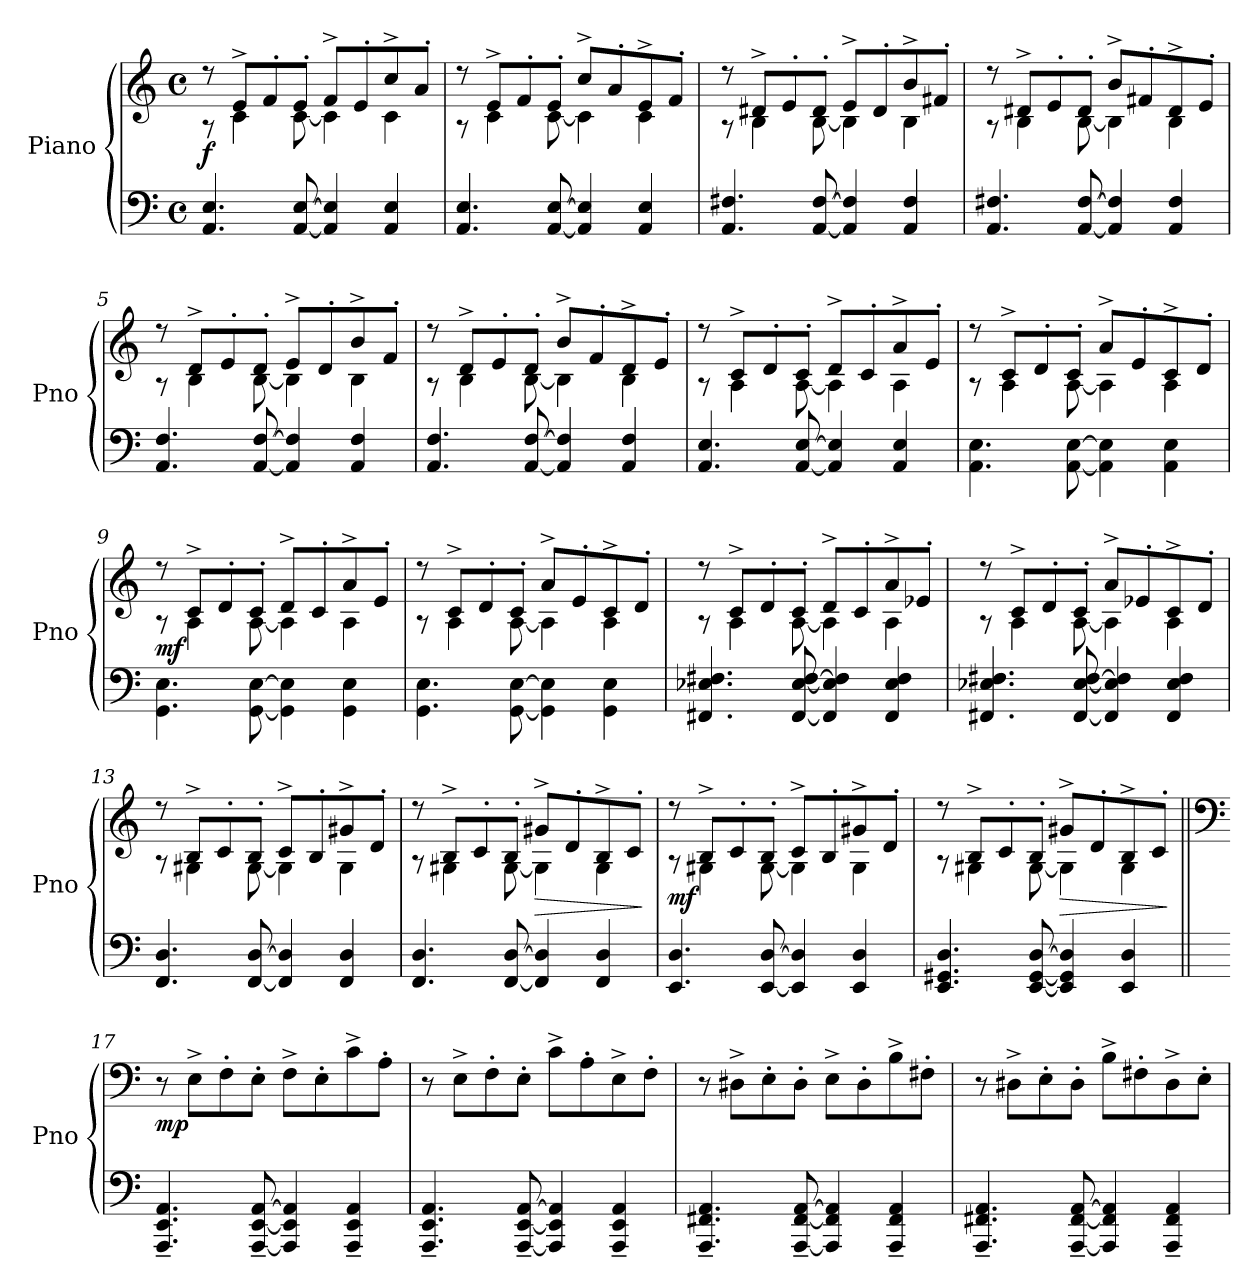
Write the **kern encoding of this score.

**kern	**kern	**dynam
*part1	*part1	*part1
*staff2	*staff1	*staff1/2
*I"Piano	*	*
*I'Pno	*	*
*clefF4	*clefG2	*
*k[]	*k[]	*
*M4/4	*M4/4	*
*met(c)	*met(c)	*
*MM136	*MM136	*
=1	=1	=1
*	*^	*
!	!	!	!LO:DY:b
4.AA/ 4.E/	8r	8r	f
.	8e^/L	4c\	.
.	8f'/	.	.
[8AA/ [8E/	8e'/J	[8c\	.
4AA/] 4E/]	8f^/L	4c\]	.
.	8e'/	.	.
4AA/ 4E/	8cc^/	4c\	.
.	8a'/J	.	.
=2	=2	=2	=2
4.AA/ 4.E/	8r	8r	.
.	8e^/L	4c\	.
.	8f'/	.	.
[8AA/ [8E/	8e'/J	[8c\	.
4AA/] 4E/]	8cc^/L	4c\]	.
.	8a'/	.	.
4AA/ 4E/	8e^/	4c\	.
.	8f'/J	.	.
=3	=3	=3	=3
4.AA/ 4.F#X/	8r	8r	.
.	8d#X^/L	4B\	.
.	8e'/	.	.
[8AA/ [8F#/	8d#'/J	[8B\	.
4AA/] 4F#/]	8e^/L	4B\]	.
.	8d#'/	.	.
4AA/ 4F#/	8b^/	4B\	.
.	8f#X'/J	.	.
=4	=4	=4	=4
4.AA/ 4.F#X/	8r	8r	.
.	8d#X^/L	4B\	.
.	8e'/	.	.
[8AA/ [8F#/	8d#'/J	[8B\	.
4AA/] 4F#/]	8b^/L	4B\]	.
.	8f#X'/	.	.
4AA/ 4F#/	8d#^/	4B\	.
.	8e'/J	.	.
=5	=5	=5	=5
4.AA/ 4.F/	8r	8r	.
.	8d^/L	4B\	.
.	8e'/	.	.
[8AA/ [8F/	8d'/J	[8B\	.
4AA/] 4F/]	8e^/L	4B\]	.
.	8d'/	.	.
4AA/ 4F/	8b^/	4B\	.
.	8f'/J	.	.
!!LO:LB:g=z	!!
=6	=6	=6	=6
4.AA/ 4.F/	8r	8r	.
.	8d^/L	4B\	.
.	8e'/	.	.
[8AA/ [8F/	8d'/J	[8B\	.
4AA/] 4F/]	8b^/L	4B\]	.
.	8f'/	.	.
4AA/ 4F/	8d^/	4B\	.
.	8e'/J	.	.
=7	=7	=7	=7
4.AA/ 4.E/	8r	8r	.
.	8c^/L	4A\	.
.	8d'/	.	.
[8AA/ [8E/	8c'/J	[8A\	.
4AA/] 4E/]	8d^/L	4A\]	.
.	8c'/	.	.
4AA/ 4E/	8a^/	4A\	.
.	8e'/J	.	.
=8	=8	=8	=8
4.AA\ 4.E\	8r	8r	.
.	8c^/L	4A\	.
.	8d'/	.	.
[8AA\ [8E\	8c'/J	[8A\	.
4AA\] 4E\]	8a^/L	4A\]	.
.	8e'/	.	.
4AA\ 4E\	8c^/	4A\	.
.	8d'/J	.	.
=9	=9	=9	=9
!	!	!	!LO:DY:b
4.GG\ 4.E\	8r	8r	mf
.	8c^/L	4A\	.
.	8d'/	.	.
[8GG\ [8E\	8c'/J	[8A\	.
4GG\] 4E\]	8d^/L	4A\]	.
.	8c'/	.	.
4GG\ 4E\	8a^/	4A\	.
.	8e'/J	.	.
=10	=10	=10	=10
4.GG\ 4.E\	8r	8r	.
.	8c^/L	4A\	.
.	8d'/	.	.
[8GG\ [8E\	8c'/J	[8A\	.
4GG\] 4E\]	8a^/L	4A\]	.
.	8e'/	.	.
4GG\ 4E\	8c^/	4A\	.
.	8d'/J	.	.
!!LO:LB:g=z	!!
=11	=11	=11	=11
4.FF#X/ 4.E-X/ 4.F#X/	8r	8r	.
.	8c^/L	4A\	.
.	8d'/	.	.
[8FF#/ [8E-/ [8F#/	8c'/J	[8A\	.
4FF#/] 4E-/] 4F#/]	8d^/L	4A\]	.
.	8c'/	.	.
4FF#/ 4E-/ 4F#/	8a^/	4A\	.
.	8e-X'/J	.	.
=12	=12	=12	=12
4.FF#X/ 4.E-X/ 4.F#X/	8r	8r	.
.	8c^/L	4A\	.
.	8d'/	.	.
[8FF#/ [8E-/ [8F#/	8c'/J	[8A\	.
4FF#/] 4E-/] 4F#/]	8a^/L	4A\]	.
.	8e-X'/	.	.
4FF#/ 4E-/ 4F#/	8c^/	4A\	.
.	8d'/J	.	.
=13	=13	=13	=13
4.FF/ 4.D/	8r	8r	.
.	8B^/L	4G#X\	.
.	8c'/	.	.
[8FF/ [8D/	8B'/J	[8G#\	.
4FF/] 4D/]	8c^/L	4G#\]	.
.	8B'/	.	.
4FF/ 4D/	8g#X^/	4G#\	.
.	8d'/J	.	.
=14	=14	=14	=14
4.FF/ 4.D/	8r	8r	.
.	8B^/L	4G#X\	.
.	8c'/	.	.
[8FF/ [8D/	8B'/J	[8G#\	.
!	!	!	!LO:HP:b
4FF/] 4D/]	8g#X^/L	4G#\]	>
.	8d'/	.	.
4FF/ 4D/	8B^/	4G#\	.
.	8c'/J	.	.
*	*v	*v	*
.	.	]
!!LO:LB:g=z
=15	=15	=15
*	*^	*
!	!	!	!LO:DY:b
4.EE/ 4.D/	8r	8r	mf
.	8B^/L	4G#X\	.
.	8c'/	.	.
[8EE/ [8D/	8B'/J	[8G#\	.
4EE/] 4D/]	8c^/L	4G#\]	.
.	8B'/	.	.
4EE/ 4D/	8g#X^/	4G#\	.
.	8d'/J	.	.
=16	=16	=16	=16
4.EE/ 4.GG#X/ 4.D/	8r	8r	.
.	8B^/L	4G#X\	.
.	8c'/	.	.
[8EE/ [8GG#/ [8D/	8B'/J	[8G#\	.
!	!	!	!LO:HP:b
4EE/] 4GG#/] 4D/]	8g#X^/L	4G#\]	>
.	8d'/	.	.
4EE/ 4D/	8B^/	4G#\	.
.	8c'/J	.	.
*	*v	*v	*
.	.	]
=17||	=17||	=17||
*	*clefF4	*
!	!	!LO:DY:b
4.AAA/~ 4.EE/~ 4.AA/~	8r	mp
.	8E^\L	.
.	8F'\	.
[8AAA/~ [8EE/~ [8AA/~	8E'\J	.
4AAA/] 4EE/] 4AA/]	8F^\L	.
.	8E'\	.
4AAA/~ 4EE/~ 4AA/~	8c^\	.
.	8A'\J	.
=18	=18	=18
4.AAA/~ 4.EE/~ 4.AA/~	8r	.
.	8E^\L	.
.	8F'\	.
[8AAA/~ [8EE/~ [8AA/~	8E'\J	.
4AAA/] 4EE/] 4AA/]	8c^\L	.
.	8A'\	.
4AAA/~ 4EE/~ 4AA/~	8E^\	.
.	8F'\J	.
=19	=19	=19
4.AAA/~ 4.FF#X/~ 4.AA/~	8r	.
.	8D#X^\L	.
.	8E'\	.
[8AAA/~ [8FF#/~ [8AA/~	8D#'\J	.
4AAA/] 4FF#/] 4AA/]	8E^\L	.
.	8D#'\	.
4AAA/~ 4FF#/~ 4AA/~	8B^\	.
.	8F#X'\J	.
!!LO:LB:g=z
=20	=20	=20
4.AAA/~ 4.FF#X/~ 4.AA/~	8r	.
.	8D#X^\L	.
.	8E'\	.
[8AAA/~ [8FF#/~ [8AA/~	8D#'\J	.
4AAA/] 4FF#/] 4AA/]	8B^\L	.
.	8F#X'\	.
4AAA/~ 4FF#/~ 4AA/~	8D#^\	.
.	8E'\J	.
=	=	=
*-	*-	*-
